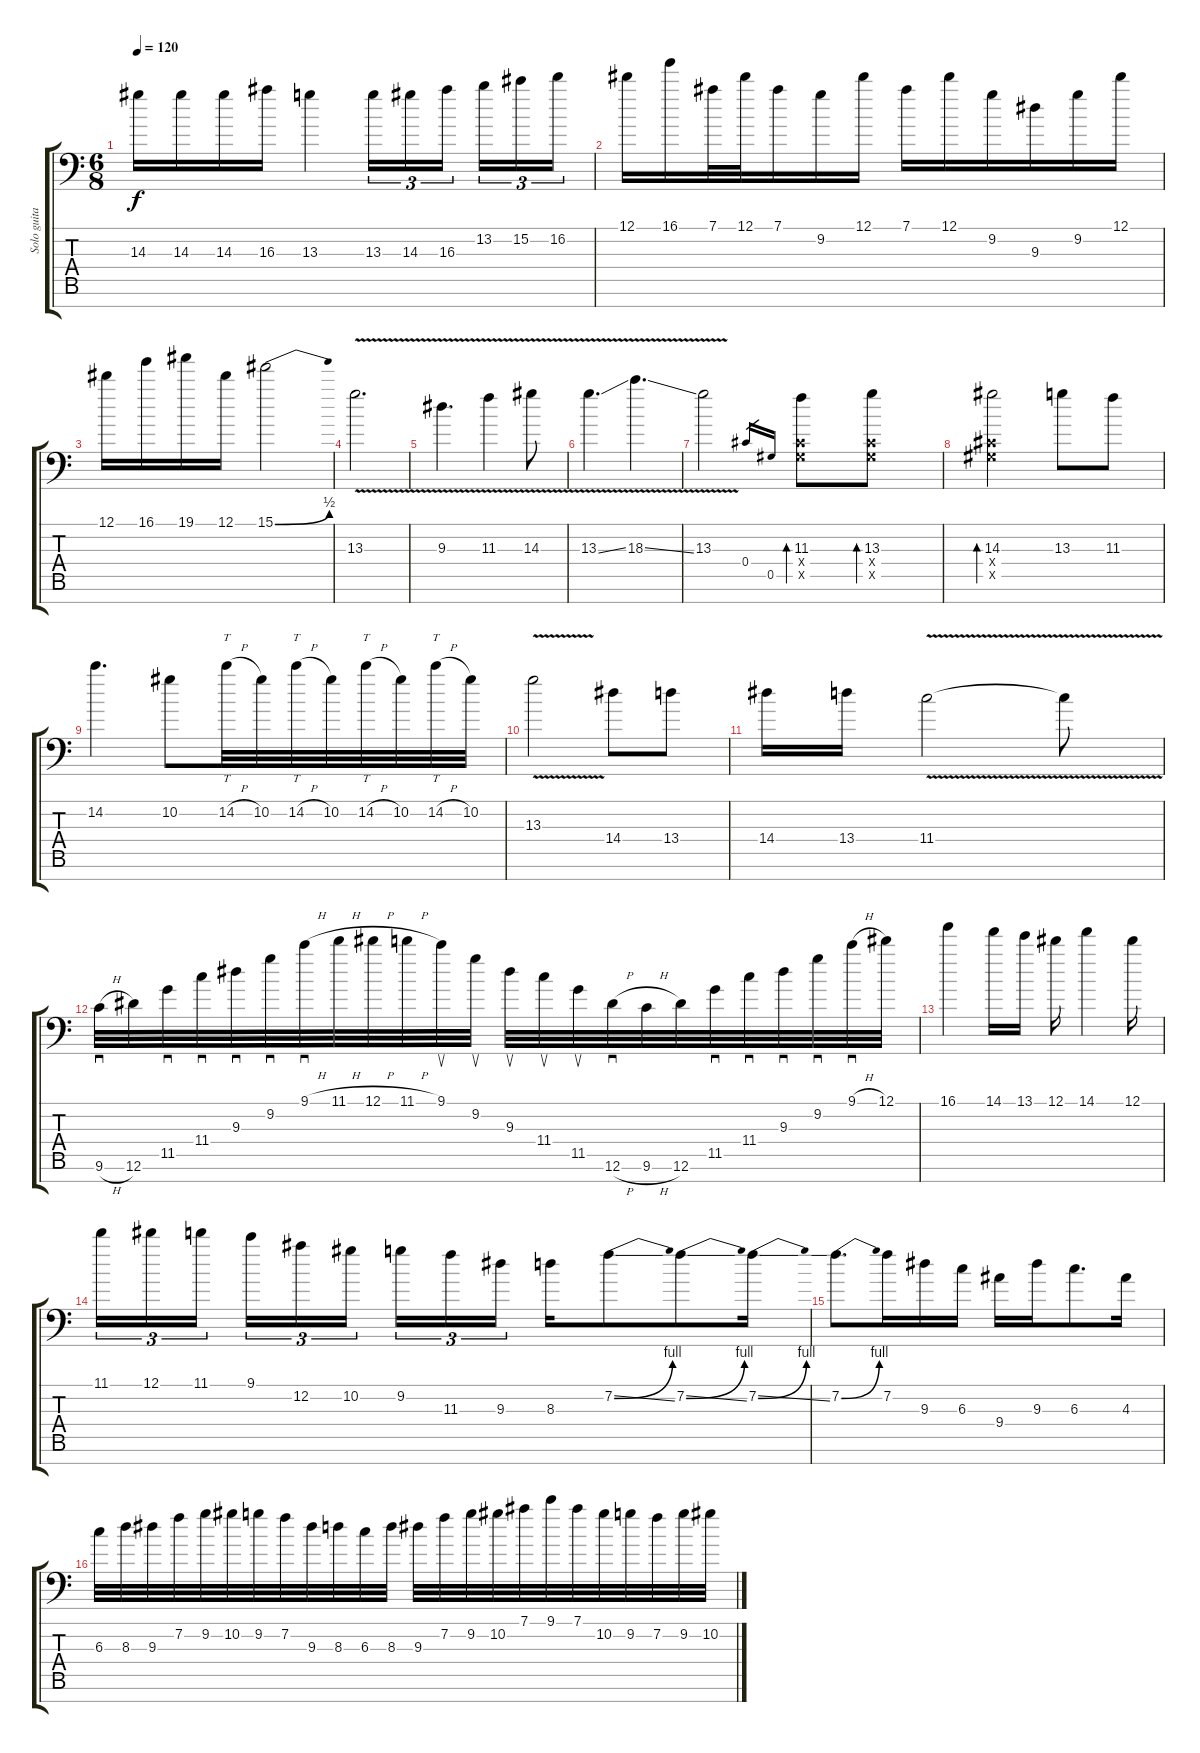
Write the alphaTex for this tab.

\track ("Solo guitar" "Solo guita") {instrument distortionguitar}
\staff {score tabs}
\tuning (Eb4 Bb3 Gb3 Db3 Ab2 Eb2 Bb1) {hide}
\ts (6 8)
\tempo 120
\clef f4
\ks c
14.3.16{dy f} 14.3.16 14.3.16 16.3.16 13.3.4 13.3.16{tu (3 2)} 14.3.16{tu (3 2)} 16.3.16{tu (3 2) beam splitsecondary} 13.2.16{tu (3 2)} 15.2.16{tu (3 2)} 16.2.16{tu (3 2)} |
12.1.16 16.1.16 7.1.32 12.1.32 7.1.16 9.2.16 12.1.16 7.1.16 12.1.16 9.2.16 9.3.16 9.2.16 12.1.16 |
12.1.16 16.1.16 19.1.16 12.1.16 15.1{be (bend 0 0 60 2)}.2 |
13.3{v}.2{d} |
9.3{v}.4{d} 11.3{v}.4 14.3{v}.8 |
13.3{v ss}.4{d} 18.3{v ss}.4{d} |
13.3{v}.2 0.4.16{gr} 0.5.16{gr} (11.3 0.4{x} 0.5{x}).8{bd 60} (13.3 0.4{x} 0.5{x}).8{bd 60} |
(14.3 0.4{x} 0.5{x}).2{bd 60} 13.3.8 11.3.8 |
14.2.4{d} 10.2.8 14.2{h}.32{tt} 10.2.32 14.2{h}.32{tt} 10.2.32 14.2{h}.32{tt} 10.2.32 14.2{h}.32{tt} 10.2.32 |
13.3{v}.2 14.4.8 13.4.8 |
14.4.16 13.4.16 11.4{v}.2 11.4{t}.8 |
9.6{h}.32{sd} 12.6.32 11.5.32{sd} 11.4.32{sd} 9.3.32{sd} 9.2.32{sd} 9.1{h}.32{sd} 11.1{h}.32 12.1{h}.32 11.1{h}.32 9.1.32{su} 9.2.32{su} 9.3.32{su} 11.4.32{su} 11.5.32{su} 12.6{h}.32{sd} 9.6{h}.32 12.6.32 11.5.32{sd} 11.4.32{sd} 9.3.32{sd} 9.2.32{sd} 9.1{h}.32{sd} 12.1.32 |
16.1.4 14.1.16 13.1.16 12.1.16 14.1.4 12.1.16 |
11.1.16{tu (3 2)} 12.1.16{tu (3 2)} 11.1.16{tu (3 2) beam splitsecondary} 9.1.16{tu (3 2)} 12.2.16{tu (3 2)} 10.2.16{tu (3 2) beam splitsecondary} 9.2.16{tu (3 2)} 11.3.16{tu (3 2)} 9.3.16{tu (3 2)} 8.3.16 7.2{be (bend 0 0 60 4) ss}.8 7.2{be (bend 0 0 60 4) ss}.8 7.2{be (bend 0 0 60 4) ss}.16 |
7.2{be (bend 0 0 60 4)}.8{d} 7.2.16 9.3.16 6.3.16 9.4.16 9.3.16 6.3.8{d} 4.3.16 |
6.3.32 8.3.32 9.3.32 7.2.32 9.2.32 10.2.32 9.2.32 7.2.32 9.3.32 8.3.32 6.3.32 8.3.32 9.3.32 7.2.32 9.2.32 10.2.32 7.1.32 9.1.32 7.1.32 10.2.32 9.2.32 7.2.32 9.2.32 10.2.32
